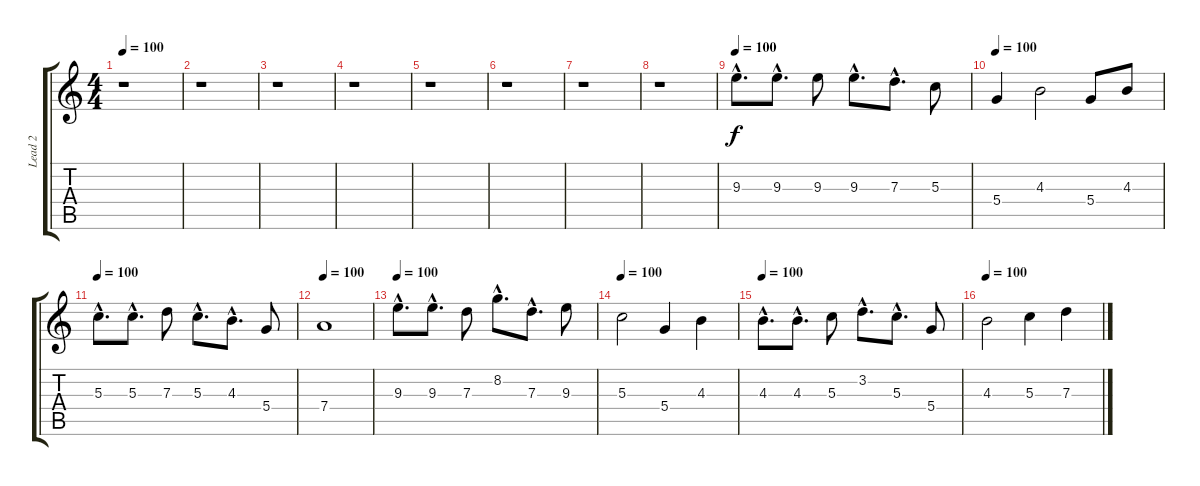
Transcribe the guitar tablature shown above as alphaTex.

\track ("Lead 2" "Lead 2") {instrument distortionguitar}
\staff {score tabs}
\tuning (E4 B3 G3 D3 A2 E2) {hide}
\ts (4 4)
\tempo 100
\tempo 120
\tempo 100
\clef g2
\ks c
r.1{dy f instrument distortionguitar} |
r.1 |
r.1 |
r.1 |
r.1 |
r.1 |
r.1 |
r.1 |
\section ("" "")
\tempo 100
9.3{hac}.8{d volume 14} 9.3{hac}.8{d} 9.3.8 9.3{hac}.8{d} 7.3{hac}.8{d} 5.3.8 |
\tempo 100
5.4.4 4.3.2 5.4.8 4.3.8 |
\tempo 100
5.3{hac}.8{d} 5.3{hac}.8{d} 7.3.8 5.3{hac}.8{d} 4.3{hac}.8{d} 5.4.8 |
\tempo 100
7.4.1 |
\tempo 100
9.3{hac}.8{d} 9.3{hac}.8{d} 7.3.8 8.2{hac}.8{d} 7.3{hac}.8{d} 9.3.8 |
\tempo 100
5.3.2 5.4.4 4.3.4 |
\tempo 100
4.3{hac}.8{d} 4.3{hac}.8{d} 5.3.8 3.2{hac}.8{d} 5.3{hac}.8{d} 5.4.8 |
\tempo 100
4.3.2 5.3.4 7.3.4
